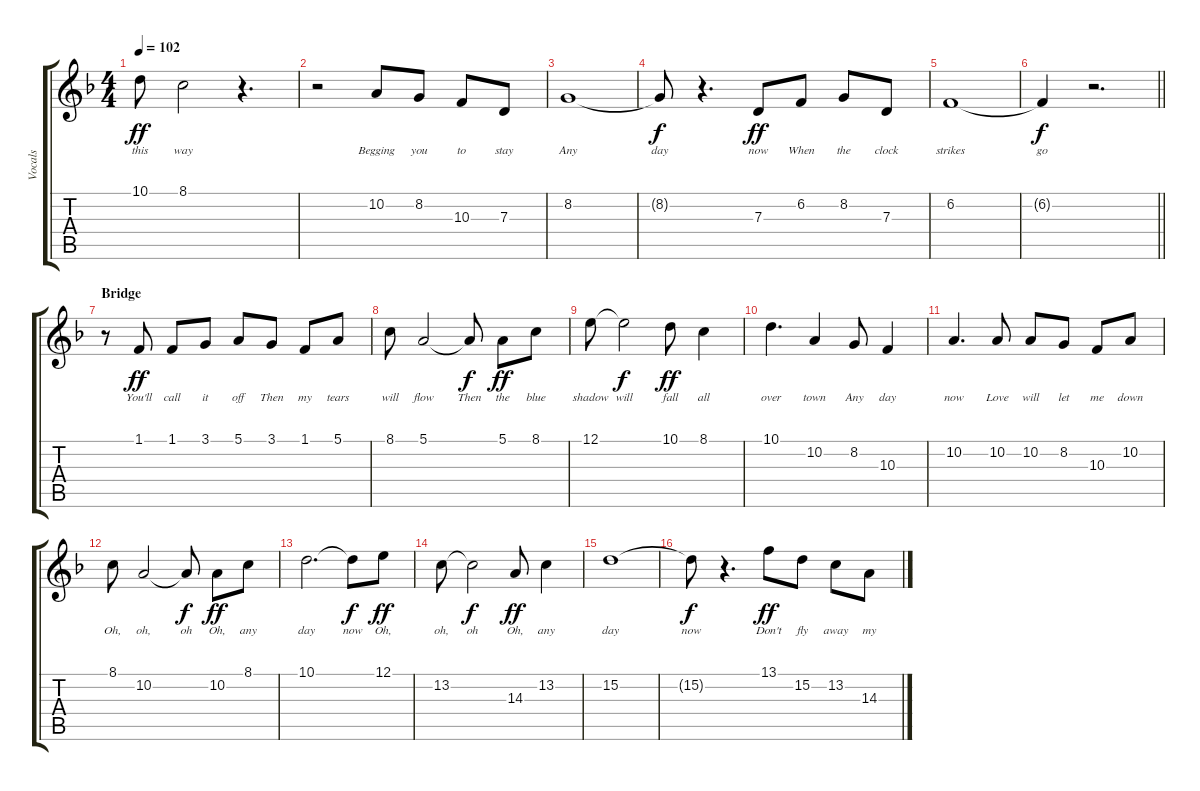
\track ("Vocals" "Vocals") {instrument lead2sawtooth}
\staff {score tabs}
\tuning (E4 B3 G3 D3 A2 E2) {hide}
\ts (4 4)
\tempo 102
\clef g2
\ks f
10.1.8{lyrics (0 "this") lyrics (1 "") lyrics (2 "") lyrics (3 "") lyrics (4 "") dy ff} 8.1.2{lyrics (0 "way") lyrics (1 "") lyrics (2 "") lyrics (3 "") lyrics (4 "")} r.4{d} |
r.2 10.2.8{lyrics (0 "Begging") lyrics (1 "") lyrics (2 "") lyrics (3 "") lyrics (4 "")} 8.2.8{lyrics (0 "you") lyrics (1 "") lyrics (2 "") lyrics (3 "") lyrics (4 "")} 10.3.8{lyrics (0 "to") lyrics (1 "") lyrics (2 "") lyrics (3 "") lyrics (4 "")} 7.3.8{lyrics (0 "stay") lyrics (1 "") lyrics (2 "") lyrics (3 "") lyrics (4 "")} |
8.2.1{lyrics (0 "Any") lyrics (1 "") lyrics (2 "") lyrics (3 "") lyrics (4 "")} |
8.2{t}.8{lyrics (0 "day") lyrics (1 "") lyrics (2 "") lyrics (3 "") lyrics (4 "") dy f} r.4{d} 7.3.8{lyrics (0 "now") lyrics (1 "") lyrics (2 "") lyrics (3 "") lyrics (4 "") dy ff} 6.2.8{lyrics (0 "When") lyrics (1 "") lyrics (2 "") lyrics (3 "") lyrics (4 "")} 8.2.8{lyrics (0 "the") lyrics (1 "") lyrics (2 "") lyrics (3 "") lyrics (4 "")} 7.3.8{lyrics (0 "clock") lyrics (1 "") lyrics (2 "") lyrics (3 "") lyrics (4 "")} |
6.2.1{lyrics (0 "strikes") lyrics (1 "") lyrics (2 "") lyrics (3 "") lyrics (4 "")} |
\barLineRight lightlight
6.2{t}.4{lyrics (0 "go") lyrics (1 "") lyrics (2 "") lyrics (3 "") lyrics (4 "") dy f} r.2{d} |
\section ("" "Bridge")
r.8 1.1.8{lyrics (0 "You'll") lyrics (1 "") lyrics (2 "") lyrics (3 "") lyrics (4 "") dy ff} 1.1.8{lyrics (0 "call") lyrics (1 "") lyrics (2 "") lyrics (3 "") lyrics (4 "")} 3.1.8{lyrics (0 "it") lyrics (1 "") lyrics (2 "") lyrics (3 "") lyrics (4 "")} 5.1.8{lyrics (0 "off") lyrics (1 "") lyrics (2 "") lyrics (3 "") lyrics (4 "")} 3.1.8{lyrics (0 "Then") lyrics (1 "") lyrics (2 "") lyrics (3 "") lyrics (4 "")} 1.1.8{lyrics (0 "my") lyrics (1 "") lyrics (2 "") lyrics (3 "") lyrics (4 "")} 5.1.8{lyrics (0 "tears") lyrics (1 "") lyrics (2 "") lyrics (3 "") lyrics (4 "")} |
8.1.8{lyrics (0 "will") lyrics (1 "") lyrics (2 "") lyrics (3 "") lyrics (4 "")} 5.1.2{lyrics (0 "flow") lyrics (1 "") lyrics (2 "") lyrics (3 "") lyrics (4 "")} 5.1{t}.8{lyrics (0 "Then") lyrics (1 "") lyrics (2 "") lyrics (3 "") lyrics (4 "") dy f} 5.1.8{lyrics (0 "the") lyrics (1 "") lyrics (2 "") lyrics (3 "") lyrics (4 "") dy ff} 8.1.8{lyrics (0 "blue") lyrics (1 "") lyrics (2 "") lyrics (3 "") lyrics (4 "")} |
12.1.8{lyrics (0 "shadow") lyrics (1 "") lyrics (2 "") lyrics (3 "") lyrics (4 "")} 12.1{t}.2{lyrics (0 "will") lyrics (1 "") lyrics (2 "") lyrics (3 "") lyrics (4 "") dy f} 10.1.8{lyrics (0 "fall") lyrics (1 "") lyrics (2 "") lyrics (3 "") lyrics (4 "") dy ff} 8.1.4{lyrics (0 "all") lyrics (1 "") lyrics (2 "") lyrics (3 "") lyrics (4 "")} |
10.1.4{d lyrics (0 "over") lyrics (1 "") lyrics (2 "") lyrics (3 "") lyrics (4 "")} 10.2.4{lyrics (0 "town") lyrics (1 "") lyrics (2 "") lyrics (3 "") lyrics (4 "")} 8.2.8{lyrics (0 "Any") lyrics (1 "") lyrics (2 "") lyrics (3 "") lyrics (4 "")} 10.3.4{lyrics (0 "day") lyrics (1 "") lyrics (2 "") lyrics (3 "") lyrics (4 "")} |
10.2.4{d lyrics (0 "now") lyrics (1 "") lyrics (2 "") lyrics (3 "") lyrics (4 "")} 10.2.8{lyrics (0 "Love") lyrics (1 "") lyrics (2 "") lyrics (3 "") lyrics (4 "")} 10.2.8{lyrics (0 "will") lyrics (1 "") lyrics (2 "") lyrics (3 "") lyrics (4 "")} 8.2.8{lyrics (0 "let") lyrics (1 "") lyrics (2 "") lyrics (3 "") lyrics (4 "")} 10.3.8{lyrics (0 "me") lyrics (1 "") lyrics (2 "") lyrics (3 "") lyrics (4 "")} 10.2.8{lyrics (0 "down") lyrics (1 "") lyrics (2 "") lyrics (3 "") lyrics (4 "")} |
8.1.8{lyrics (0 "Oh,") lyrics (1 "") lyrics (2 "") lyrics (3 "") lyrics (4 "")} 10.2.2{lyrics (0 "oh,") lyrics (1 "") lyrics (2 "") lyrics (3 "") lyrics (4 "")} 10.2{t}.8{lyrics (0 "oh") lyrics (1 "") lyrics (2 "") lyrics (3 "") lyrics (4 "") dy f} 10.2.8{lyrics (0 "Oh,") lyrics (1 "") lyrics (2 "") lyrics (3 "") lyrics (4 "") dy ff} 8.1.8{lyrics (0 "any") lyrics (1 "") lyrics (2 "") lyrics (3 "") lyrics (4 "")} |
10.1.2{d lyrics (0 "day") lyrics (1 "") lyrics (2 "") lyrics (3 "") lyrics (4 "")} 10.1{t}.8{lyrics (0 "now") lyrics (1 "") lyrics (2 "") lyrics (3 "") lyrics (4 "") dy f} 12.1.8{lyrics (0 "Oh,") lyrics (1 "") lyrics (2 "") lyrics (3 "") lyrics (4 "") dy ff} |
13.2.8{lyrics (0 "oh,") lyrics (1 "") lyrics (2 "") lyrics (3 "") lyrics (4 "")} 13.2{t}.2{lyrics (0 "oh") lyrics (1 "") lyrics (2 "") lyrics (3 "") lyrics (4 "") dy f} 14.3.8{lyrics (0 "Oh,") lyrics (1 "") lyrics (2 "") lyrics (3 "") lyrics (4 "") dy ff} 13.2.4{lyrics (0 "any") lyrics (1 "") lyrics (2 "") lyrics (3 "") lyrics (4 "")} |
15.2.1{lyrics (0 "day") lyrics (1 "") lyrics (2 "") lyrics (3 "") lyrics (4 "")} |
15.2{t}.8{lyrics (0 "now") lyrics (1 "") lyrics (2 "") lyrics (3 "") lyrics (4 "") dy f} r.4{d} 13.1.8{lyrics (0 "Don't") lyrics (1 "") lyrics (2 "") lyrics (3 "") lyrics (4 "") dy ff} 15.2.8{lyrics (0 "fly") lyrics (1 "") lyrics (2 "") lyrics (3 "") lyrics (4 "")} 13.2.8{lyrics (0 "away") lyrics (1 "") lyrics (2 "") lyrics (3 "") lyrics (4 "")} 14.3.8{lyrics (0 "my") lyrics (1 "") lyrics (2 "") lyrics (3 "") lyrics (4 "")}
